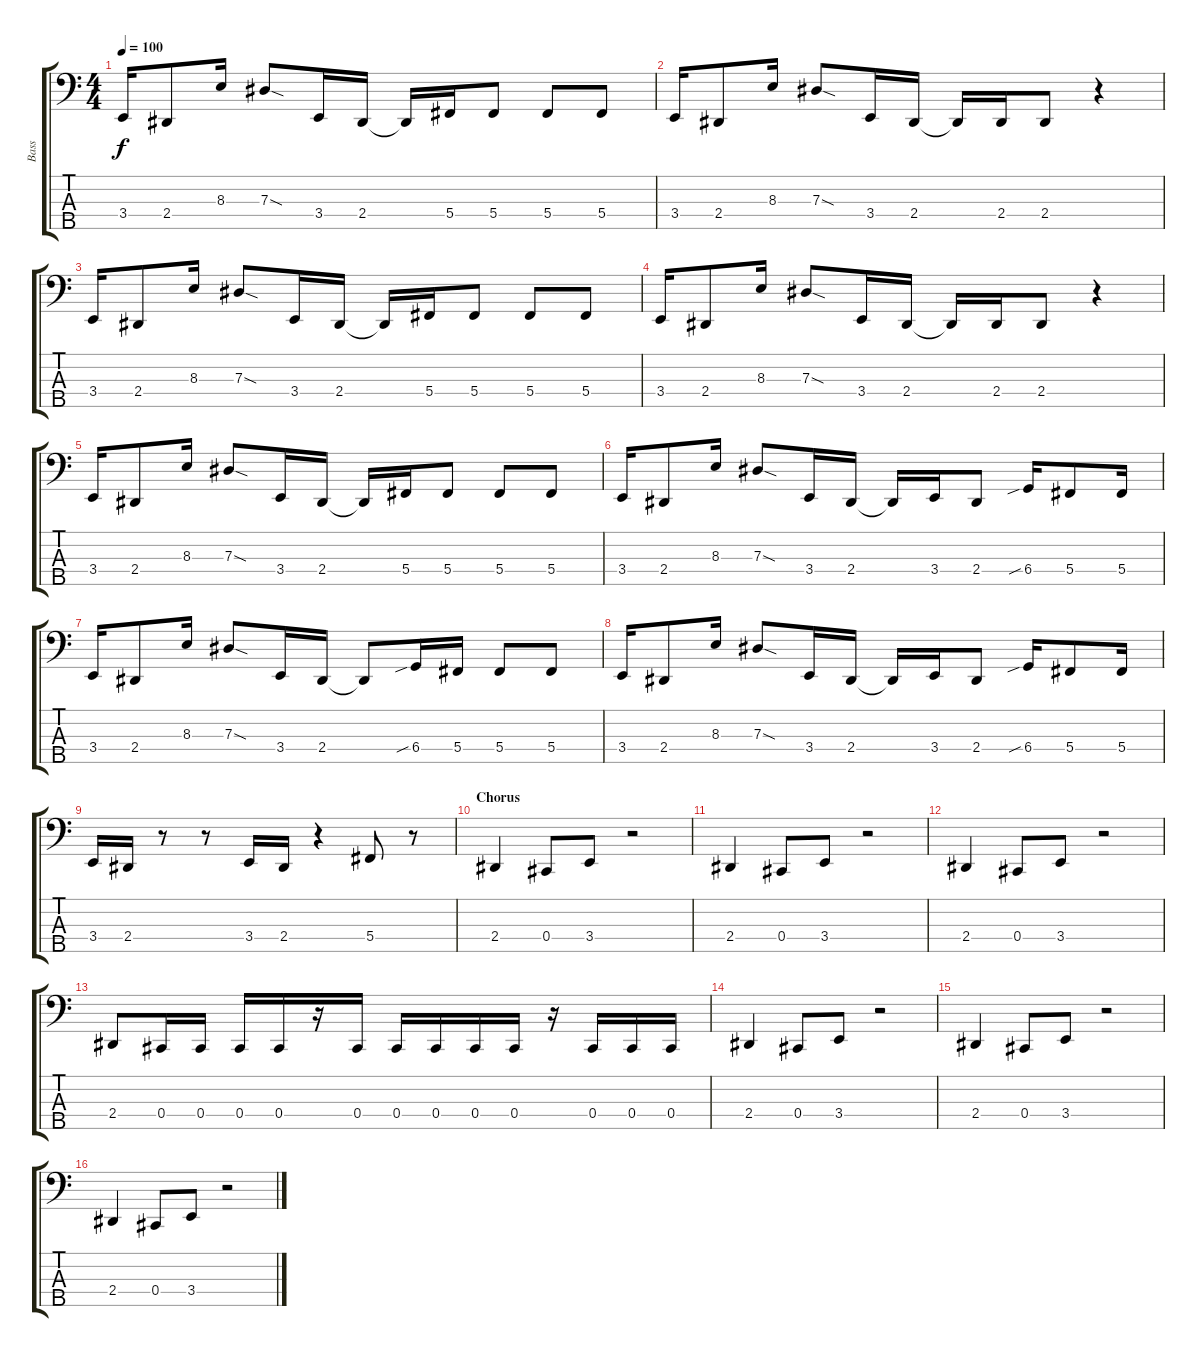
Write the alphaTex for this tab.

\track ("Bass" "Bass") {instrument slapbass1}
\staff {score tabs}
\tuning (Gb2 Db2 Ab1 Db1 Bb0) {hide}
\ts (4 4)
\tempo 100
\clef f4
\ks c
3.4.16{dy f} 2.4.8 8.3.16 7.3{sod}.8 3.4.16 2.4.16 2.4{t}.16 5.4.16 5.4.8 5.4.8 5.4.8 |
3.4.16 2.4.8 8.3.16 7.3{sod}.8 3.4.16 2.4.16 2.4{t}.16 2.4.16 2.4.8 r.4 |
3.4.16 2.4.8 8.3.16 7.3{sod}.8 3.4.16 2.4.16 2.4{t}.16 5.4.16 5.4.8 5.4.8 5.4.8 |
3.4.16 2.4.8 8.3.16 7.3{sod}.8 3.4.16 2.4.16 2.4{t}.16 2.4.16 2.4.8 r.4 |
3.4.16 2.4.8 8.3.16 7.3{sod}.8 3.4.16 2.4.16 2.4{t}.16 5.4.16 5.4.8 5.4.8 5.4.8 |
3.4.16 2.4.8 8.3.16 7.3{sod}.8 3.4.16 2.4.16 2.4{t}.16 3.4.16 2.4.8 6.4{sib}.16 5.4.8 5.4.16 |
3.4.16 2.4.8 8.3.16 7.3{sod}.8 3.4.16 2.4.16 2.4{t}.8 6.4{sib}.16 5.4.16 5.4.8 5.4.8 |
3.4.16 2.4.8 8.3.16 7.3{sod}.8 3.4.16 2.4.16 2.4{t}.16 3.4.16 2.4.8 6.4{sib}.16 5.4.8 5.4.16 |
3.4.16{instrument slapbass1} 2.4.16 r.8 r.8 3.4.16 2.4.16 r.4 5.4.8 r.8 |
\section ("" "Chorus")
2.4.4 0.4.8 3.4.8 r.2 |
2.4.4 0.4.8 3.4.8 r.2 |
2.4.4 0.4.8 3.4.8 r.2 |
2.4.8 0.4.16 0.4.16 0.4.16 0.4.16 r.16 0.4.16 0.4.16 0.4.16 0.4.16 0.4.16 r.16 0.4.16 0.4.16 0.4.16 |
2.4.4 0.4.8 3.4.8 r.2 |
2.4.4 0.4.8 3.4.8 r.2 |
2.4.4 0.4.8 3.4.8 r.2
